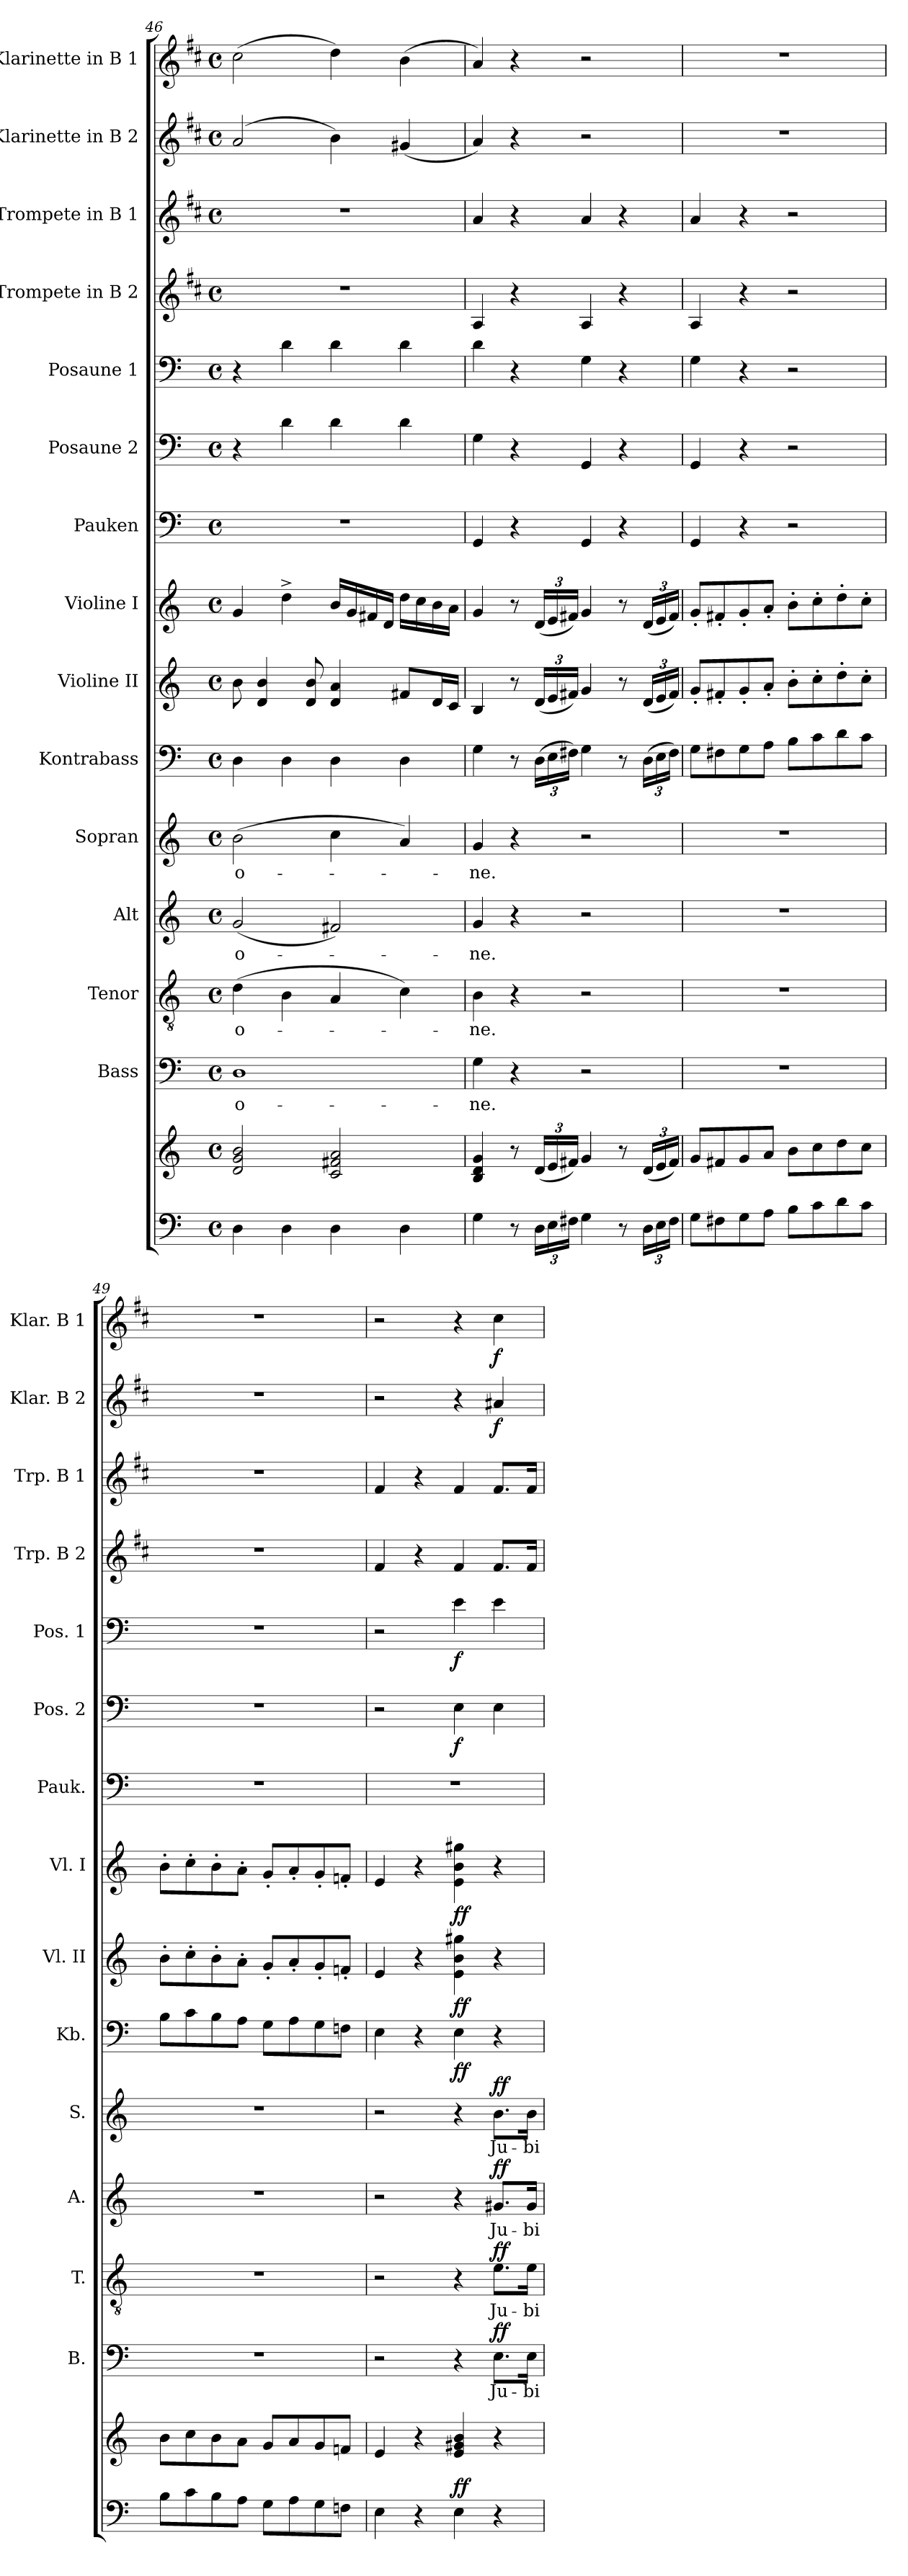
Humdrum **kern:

**kern	**kern	**dynam	**kern	**text	**dynam	**kern	**text	**dynam	**kern	**text	**dynam	**kern	**text	**dynam	**kern	**dynam	**kern	**dynam	**kern	**dynam	**kern	**kern	**dynam	**kern	**dynam	**kern	**kern	**kern	**dynam	**kern	**dynam
*part15	*part15	*part15	*part14	*part14	*part14	*part13	*part13	*part13	*part12	*part12	*part12	*part11	*part11	*part11	*part10	*part10	*part9	*part9	*part8	*part8	*part7	*part6	*part6	*part5	*part5	*part4	*part3	*part2	*part2	*part1	*part1
*staff16	*staff15	*staff15/16	*staff14	*staff14	*staff14	*staff13	*staff13	*staff13	*staff12	*staff12	*staff12	*staff11	*staff11	*staff11	*staff10	*staff10	*staff9	*staff9	*staff8	*staff8	*staff7	*staff6	*staff6	*staff5	*staff5	*staff4	*staff3	*staff2	*staff2	*staff1	*staff1
*	*	*	*I"Bass	*	*	*I"Tenor	*	*	*I"Alt	*	*	*I"Sopran	*	*	*I"Kontrabass	*	*I"Violine II	*	*I"Violine I	*	*I"Pauken	*I"Posaune 2	*	*I"Posaune 1	*	*I"Trompete in B 2	*I"Trompete in B 1	*I"Klarinette in B 2	*	*I"Klarinette in B 1	*
*	*	*	*I'B.	*	*	*I'T.	*	*	*I'A.	*	*	*I'S.	*	*	*I'Kb.	*	*I'Vl. II	*	*I'Vl. I	*	*I'Pauk.	*I'Pos. 2	*	*I'Pos. 1	*	*I'Trp. B 2	*I'Trp. B 1	*I'Klar. B 2	*	*I'Klar. B 1	*
*clefF4	*clefG2	*	*clefF4	*	*	*clefGv2	*	*	*clefG2	*	*	*clefG2	*	*	*clefF4	*	*clefG2	*	*clefG2	*	*clefF4	*clefF4	*	*clefF4	*	*clefG2	*clefG2	*clefG2	*	*clefG2	*
*	*	*	*	*	*	*	*	*	*	*	*	*	*	*	*ITrd7c12	*	*	*	*	*	*	*	*	*	*	*ITrd1c2	*ITrd1c2	*ITrd1c2	*	*ITrd1c2	*
*k[]	*k[]	*	*k[]	*	*	*k[]	*	*	*k[]	*	*	*k[]	*	*	*k[]	*	*k[]	*	*k[]	*	*k[]	*k[]	*	*k[]	*	*k[]	*k[]	*k[]	*	*k[]	*
*C:	*C:	*	*C:	*	*	*C:	*	*	*C:	*	*	*C:	*	*	*C:	*	*C:	*	*C:	*	*C:	*C:	*	*C:	*	*C:	*C:	*C:	*	*C:	*
*M4/4	*M4/4	*	*M4/4	*	*	*M4/4	*	*	*M4/4	*	*	*M4/4	*	*	*M4/4	*	*M4/4	*	*M4/4	*	*M4/4	*M4/4	*	*M4/4	*	*M4/4	*M4/4	*M4/4	*	*M4/4	*
*met(c)	*met(c)	*	*met(c)	*	*	*met(c)	*	*	*met(c)	*	*	*met(c)	*	*	*met(c)	*	*met(c)	*	*met(c)	*	*met(c)	*met(c)	*	*met(c)	*	*met(c)	*met(c)	*met(c)	*	*met(c)	*
=46	=46	=46	=46	=46	=46	=46	=46	=46	=46	=46	=46	=46	=46	=46	=46	=46	=46	=46	=46	=46	=46	=46	=46	=46	=46	=46	=46	=46	=46	=46	=46
!	!	!	!	!LO:LY:b	!	!	!LO:LY:b	!	!	!LO:LY:b	!	!	!LO:LY:b	!	!	!	!	!	!	!	!	!	!	!	!	!	!	!	!	!	!
4D\	2d/ 2g/ 2b/	.	1D	-o-	.	(>4d\	-o-	.	(<2g/	-o-	.	(>2b\	-o-	.	4DD\	.	8b\	.	4g/	.	1r	4r	.	4r	.	1r	1r	(2g/	.	(>2b\	.
.	.	.	.	.	.	.	.	.	.	.	.	.	.	.	.	.	4d/ 4b/	.	.	.	.	.	.	.	.	.	.	.	.	.	.
4D\	.	.	.	.	.	4B\	.	.	.	.	.	.	.	.	4DD\	.	.	.	4dd^>\	.	.	4d\	.	4d\	.	.	.	.	.	.	.
.	.	.	.	.	.	.	.	.	.	.	.	.	.	.	.	.	8d/ 8b/	.	.	.	.	.	.	.	.	.	.	.	.	.	.
4D\	2c/ 2f#X/ 2a/	.	.	.	.	4A/	.	.	2f#X/)	.	.	4cc\	.	.	4DD\	.	4d/ 4a/	.	16b/LL	.	.	4d\	.	4d\	.	.	.	4a\)	.	4cc\)	.
.	.	.	.	.	.	.	.	.	.	.	.	.	.	.	.	.	.	.	16g/	.	.	.	.	.	.	.	.	.	.	.	.
.	.	.	.	.	.	.	.	.	.	.	.	.	.	.	.	.	.	.	16f#X/	.	.	.	.	.	.	.	.	.	.	.	.
.	.	.	.	.	.	.	.	.	.	.	.	.	.	.	.	.	.	.	16d/JJ	.	.	.	.	.	.	.	.	.	.	.	.
4D\	.	.	.	.	.	4c\)	.	.	.	.	.	4a/)	.	.	4DD\	.	8f#X/L	.	16dd\LL	.	.	4d\	.	4d\	.	.	.	(<4f#X/	.	(>4a\	.
.	.	.	.	.	.	.	.	.	.	.	.	.	.	.	.	.	.	.	16cc\	.	.	.	.	.	.	.	.	.	.	.	.
.	.	.	.	.	.	.	.	.	.	.	.	.	.	.	.	.	16d/L	.	16b\	.	.	.	.	.	.	.	.	.	.	.	.
.	.	.	.	.	.	.	.	.	.	.	.	.	.	.	.	.	16c/JJ	.	16a\JJ	.	.	.	.	.	.	.	.	.	.	.	.
!!LO:PB:g=z
=47	=47	=47	=47	=47	=47	=47	=47	=47	=47	=47	=47	=47	=47	=47	=47	=47	=47	=47	=47	=47	=47	=47	=47	=47	=47	=47	=47	=47	=47	=47	=47
!	!	!	!	!LO:LY:b	!	!	!LO:LY:b	!	!	!LO:LY:b	!	!	!LO:LY:b	!	!	!	!	!	!	!	!	!	!	!	!	!	!	!	!	!	!
4G\	4B/ 4d/ 4g/	.	4G\	-ne.	.	4B\	-ne.	.	4g/	-ne.	.	4g/	-ne.	.	4GG\	.	4B/	.	4g/	.	4GG/	4G\	.	4d\	.	4G/	4g/	4g/)	.	4g/)	.
8r	8r	.	4r	.	.	4r	.	.	4r	.	.	4r	.	.	8r	.	8r	.	8r	.	4r	4r	.	4r	.	4r	4r	4r	.	4r	.
24D\LL	(<24d/LL	.	.	.	.	.	.	.	.	.	.	.	.	.	(>24DD\LL	.	(<24d/LL	.	(<24d/LL	.	.	.	.	.	.	.	.	.	.	.	.
24E\	24e/	.	.	.	.	.	.	.	.	.	.	.	.	.	24EE\	.	24e/	.	24e/	.	.	.	.	.	.	.	.	.	.	.	.
24F#X\JJ	24f#X/JJ)	.	.	.	.	.	.	.	.	.	.	.	.	.	24FF#X\JJ)	.	24f#X/JJ)	.	24f#X/JJ)	.	.	.	.	.	.	.	.	.	.	.	.
4G\	4g/	.	2r	.	.	2r	.	.	2r	.	.	2r	.	.	4GG\	.	4g/	.	4g/	.	4GG/	4GG/	.	4G\	.	4G/	4g/	2r	.	2r	.
8r	8r	.	.	.	.	.	.	.	.	.	.	.	.	.	8r	.	8r	.	8r	.	4r	4r	.	4r	.	4r	4r	.	.	.	.
24D\LL	(<24d/LL	.	.	.	.	.	.	.	.	.	.	.	.	.	(>24DD\LL	.	(<24d/LL	.	(<24d/LL	.	.	.	.	.	.	.	.	.	.	.	.
24E\	24e/	.	.	.	.	.	.	.	.	.	.	.	.	.	24EE\	.	24e/	.	24e/	.	.	.	.	.	.	.	.	.	.	.	.
24F#\JJ	24f#/JJ)	.	.	.	.	.	.	.	.	.	.	.	.	.	24FF#\JJ)	.	24f#/JJ)	.	24f#/JJ)	.	.	.	.	.	.	.	.	.	.	.	.
=48	=48	=48	=48	=48	=48	=48	=48	=48	=48	=48	=48	=48	=48	=48	=48	=48	=48	=48	=48	=48	=48	=48	=48	=48	=48	=48	=48	=48	=48	=48	=48
8G\L	8g/L	.	1r	.	.	1r	.	.	1r	.	.	1r	.	.	8GG\L	.	8g'</L	.	8g'</L	.	4GG/	4GG/	.	4G\	.	4G/	4g/	1r	.	1r	.
8F#X\	8f#X/	.	.	.	.	.	.	.	.	.	.	.	.	.	8FF#X\	.	8f#X'</	.	8f#X'</	.	.	.	.	.	.	.	.	.	.	.	.
8G\	8g/	.	.	.	.	.	.	.	.	.	.	.	.	.	8GG\	.	8g'</	.	8g'</	.	4r	4r	.	4r	.	4r	4r	.	.	.	.
8A\J	8a/J	.	.	.	.	.	.	.	.	.	.	.	.	.	8AA\J	.	8a'</J	.	8a'</J	.	.	.	.	.	.	.	.	.	.	.	.
8B\L	8b\L	.	.	.	.	.	.	.	.	.	.	.	.	.	8BB\L	.	8b'>\L	.	8b'>\L	.	2r	2r	.	2r	.	2r	2r	.	.	.	.
8c\	8cc\	.	.	.	.	.	.	.	.	.	.	.	.	.	8C\	.	8cc'>\	.	8cc'>\	.	.	.	.	.	.	.	.	.	.	.	.
8d\	8dd\	.	.	.	.	.	.	.	.	.	.	.	.	.	8D\	.	8dd'>\	.	8dd'>\	.	.	.	.	.	.	.	.	.	.	.	.
8c\J	8cc\J	.	.	.	.	.	.	.	.	.	.	.	.	.	8C\J	.	8cc'>\J	.	8cc'>\J	.	.	.	.	.	.	.	.	.	.	.	.
=49	=49	=49	=49	=49	=49	=49	=49	=49	=49	=49	=49	=49	=49	=49	=49	=49	=49	=49	=49	=49	=49	=49	=49	=49	=49	=49	=49	=49	=49	=49	=49
8B\L	8b\L	.	1r	.	.	1r	.	.	1r	.	.	1r	.	.	8BB\L	.	8b'>\L	.	8b'>\L	.	1r	1r	.	1r	.	1r	1r	1r	.	1r	.
8c\	8cc\	.	.	.	.	.	.	.	.	.	.	.	.	.	8C\	.	8cc'>\	.	8cc'>\	.	.	.	.	.	.	.	.	.	.	.	.
8B\	8b\	.	.	.	.	.	.	.	.	.	.	.	.	.	8BB\	.	8b'>\	.	8b'>\	.	.	.	.	.	.	.	.	.	.	.	.
8A\J	8a\J	.	.	.	.	.	.	.	.	.	.	.	.	.	8AA\J	.	8a'>\J	.	8a'>\J	.	.	.	.	.	.	.	.	.	.	.	.
8G\L	8g/L	.	.	.	.	.	.	.	.	.	.	.	.	.	8GG\L	.	8g'</L	.	8g'</L	.	.	.	.	.	.	.	.	.	.	.	.
8A\	8a/	.	.	.	.	.	.	.	.	.	.	.	.	.	8AA\	.	8a'</	.	8a'</	.	.	.	.	.	.	.	.	.	.	.	.
8G\	8g/	.	.	.	.	.	.	.	.	.	.	.	.	.	8GG\	.	8g'</	.	8g'</	.	.	.	.	.	.	.	.	.	.	.	.
8Fn\J	8fn/J	.	.	.	.	.	.	.	.	.	.	.	.	.	8FFn\J	.	8fn'</J	.	8fn'</J	.	.	.	.	.	.	.	.	.	.	.	.
=50	=50	=50	=50	=50	=50	=50	=50	=50	=50	=50	=50	=50	=50	=50	=50	=50	=50	=50	=50	=50	=50	=50	=50	=50	=50	=50	=50	=50	=50	=50	=50
4E\	4e/	.	2r	.	.	2r	.	.	2r	.	.	2r	.	.	4EE\	.	4e/	.	4e/	.	1r	2r	.	2r	.	4e/	4e/	2r	.	2r	.
4r	4r	.	.	.	.	.	.	.	.	.	.	.	.	.	4r	.	4r	.	4r	.	.	.	.	.	.	4r	4r	.	.	.	.
!	!	!LO:DY:a=2	!	!	!	!	!	!	!	!	!	!	!	!	!	!LO:DY:b	!	!LO:DY:b	!	!LO:DY:b	!	!	!LO:DY:b	!	!LO:DY:b	!	!	!	!	!	!
4E\	4e/ 4g#X/ 4b/	ff	4r	.	.	4r	.	.	4r	.	.	4r	.	.	4EE\	ff	4e\ 4b\ 4gg#X\	ff	4e\ 4b\ 4gg#X\	ff	.	4E\	f	4e\	f	4e/	4e/	4r	.	4r	.
!	!	!	!	!LO:LY:b	!LO:DY:a	!	!LO:LY:b	!LO:DY:a	!	!LO:LY:b	!LO:DY:a	!	!LO:LY:b	!LO:DY:a	!	!	!	!	!	!	!	!	!	!	!	!	!	!	!LO:DY:b	!	!LO:DY:b
4r	4r	.	8.E\L	Ju-	ff	8.e\L	Ju-	ff	8.g#X/L	Ju-	ff	8.b\L	Ju-	ff	4r	.	4r	.	4r	.	.	4E\	.	4e\	.	8.e/L	8.e/L	4g#X/	f	4b\	f
!	!	!	!	!LO:LY:b	!	!	!LO:LY:b	!	!	!LO:LY:b	!	!	!LO:LY:b	!	!	!	!	!	!	!	!	!	!	!	!	!	!	!	!	!	!
.	.	.	16E\Jk	-bi-	.	16e\Jk	-bi-	.	16g#/Jk	-bi-	.	16b\Jk	-bi-	.	.	.	.	.	.	.	.	.	.	.	.	16e/Jk	16e/Jk	.	.	.	.
=	=	=	=	=	=	=	=	=	=	=	=	=	=	=	=	=	=	=	=	=	=	=	=	=	=	=	=	=	=	=	=
*-	*-	*-	*-	*-	*-	*-	*-	*-	*-	*-	*-	*-	*-	*-	*-	*-	*-	*-	*-	*-	*-	*-	*-	*-	*-	*-	*-	*-	*-	*-	*-
